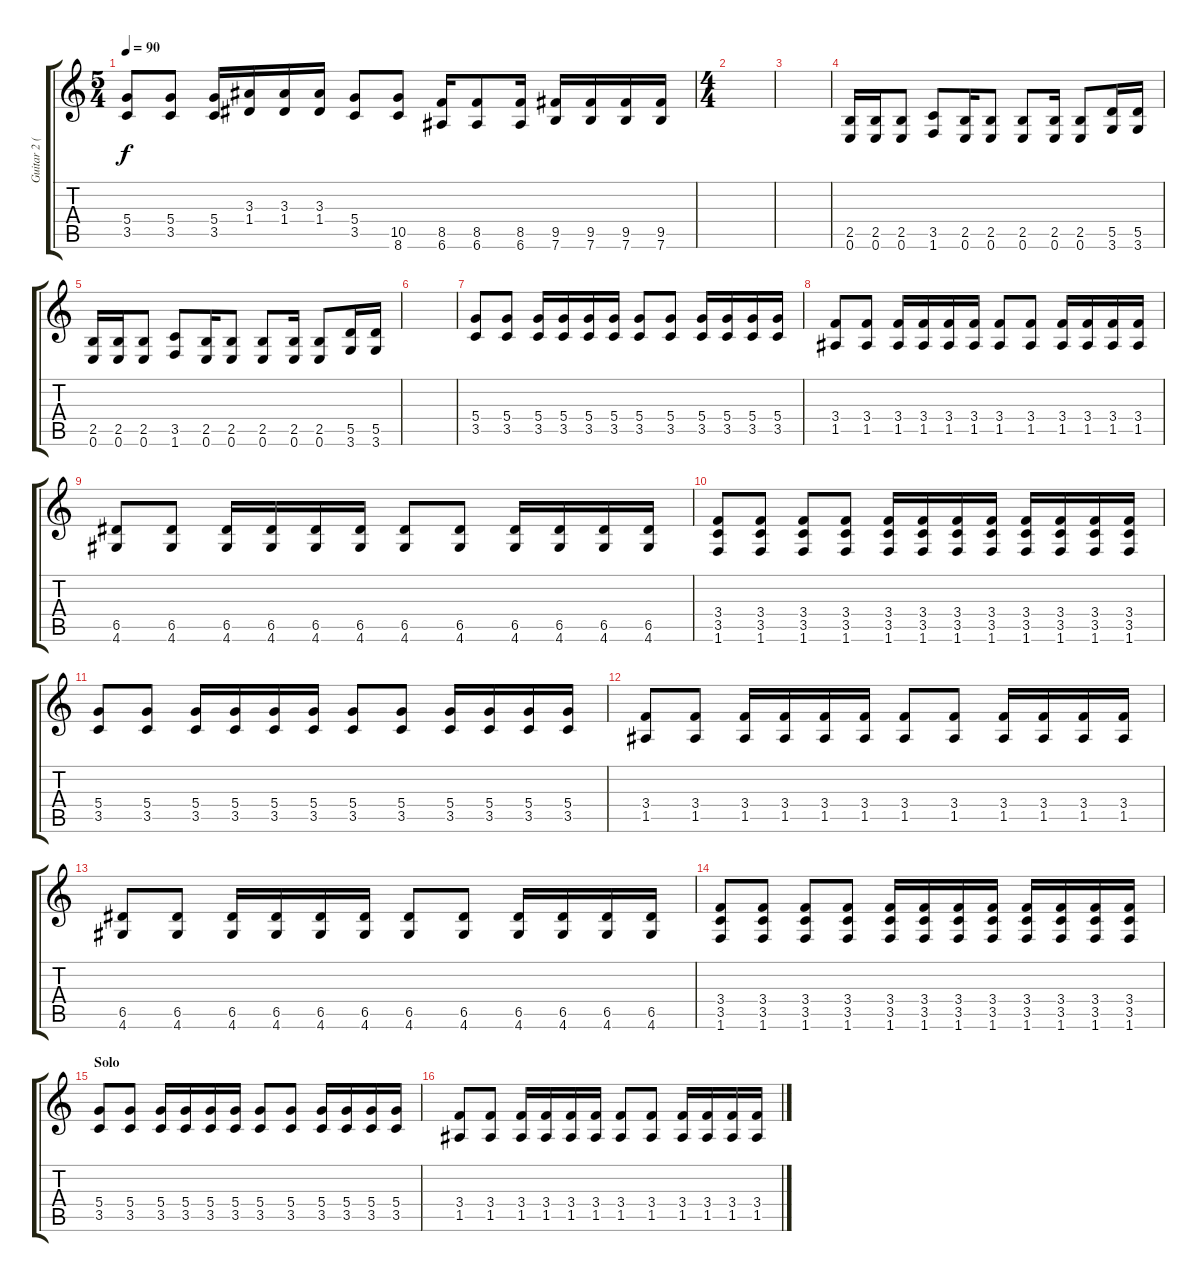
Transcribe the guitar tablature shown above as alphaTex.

\track ("Guitar 2 (Burnz)" "Guitar 2 (") {instrument distortionguitar}
\staff {score tabs}
\tuning (E4 B3 G3 D3 A2 E2) {hide}
\ts (5 4)
\tempo 90
\clef g2
\ks c
(5.4 3.5).8{dy f} (5.4 3.5).8 (5.4 3.5).16 (3.3 1.4).16 (3.3 1.4).16 (3.3 1.4).16 (5.4 3.5).8 (10.5 8.6).8 (8.5 6.6).16 (8.5 6.6).8 (8.5 6.6).16 (9.5 7.6).16 (9.5 7.6).16 (9.5 7.6).16 (9.5 7.6).16 |
\ts (4 4)
|
|
(2.5 0.6).16 (2.5 0.6).16 (2.5 0.6).8 (3.5 1.6).8 (2.5 0.6).16 (2.5 0.6).8 (2.5 0.6).8 (2.5 0.6).16 (2.5 0.6).8 (5.5 3.6).16 (5.5 3.6).16 |
(2.5 0.6).16 (2.5 0.6).16 (2.5 0.6).8 (3.5 1.6).8 (2.5 0.6).16 (2.5 0.6).8 (2.5 0.6).8 (2.5 0.6).16 (2.5 0.6).8 (5.5 3.6).16 (5.5 3.6).16 |
|
(5.4 3.5).8{volume 11} (5.4 3.5).8 (5.4 3.5).16 (5.4 3.5).16 (5.4 3.5).16 (5.4 3.5).16 (5.4 3.5).8 (5.4 3.5).8 (5.4 3.5).16 (5.4 3.5).16 (5.4 3.5).16 (5.4 3.5).16 |
(3.4 1.5).8 (3.4 1.5).8 (3.4 1.5).16 (3.4 1.5).16 (3.4 1.5).16 (3.4 1.5).16 (3.4 1.5).8 (3.4 1.5).8 (3.4 1.5).16 (3.4 1.5).16 (3.4 1.5).16 (3.4 1.5).16 |
(6.5 4.6).8 (6.5 4.6).8 (6.5 4.6).16 (6.5 4.6).16 (6.5 4.6).16 (6.5 4.6).16 (6.5 4.6).8 (6.5 4.6).8 (6.5 4.6).16 (6.5 4.6).16 (6.5 4.6).16 (6.5 4.6).16 |
(3.4 3.5 1.6).8 (3.4 3.5 1.6).8 (3.4 3.5 1.6).8 (3.4 3.5 1.6).8 (3.4 3.5 1.6).16 (3.4 3.5 1.6).16 (3.4 3.5 1.6).16 (3.4 3.5 1.6).16 (3.4 3.5 1.6).16 (3.4 3.5 1.6).16 (3.4 3.5 1.6).16 (3.4 3.5 1.6).16 |
(5.4 3.5).8{volume 11} (5.4 3.5).8 (5.4 3.5).16 (5.4 3.5).16 (5.4 3.5).16 (5.4 3.5).16 (5.4 3.5).8 (5.4 3.5).8 (5.4 3.5).16 (5.4 3.5).16 (5.4 3.5).16 (5.4 3.5).16 |
(3.4 1.5).8 (3.4 1.5).8 (3.4 1.5).16 (3.4 1.5).16 (3.4 1.5).16 (3.4 1.5).16 (3.4 1.5).8 (3.4 1.5).8 (3.4 1.5).16 (3.4 1.5).16 (3.4 1.5).16 (3.4 1.5).16 |
(6.5 4.6).8 (6.5 4.6).8 (6.5 4.6).16 (6.5 4.6).16 (6.5 4.6).16 (6.5 4.6).16 (6.5 4.6).8 (6.5 4.6).8 (6.5 4.6).16 (6.5 4.6).16 (6.5 4.6).16 (6.5 4.6).16 |
(3.4 3.5 1.6).8 (3.4 3.5 1.6).8 (3.4 3.5 1.6).8 (3.4 3.5 1.6).8 (3.4 3.5 1.6).16 (3.4 3.5 1.6).16 (3.4 3.5 1.6).16 (3.4 3.5 1.6).16 (3.4 3.5 1.6).16 (3.4 3.5 1.6).16 (3.4 3.5 1.6).16 (3.4 3.5 1.6).16 |
\section ("" "Solo")
(5.4 3.5).8{volume 8} (5.4 3.5).8 (5.4 3.5).16 (5.4 3.5).16 (5.4 3.5).16 (5.4 3.5).16 (5.4 3.5).8 (5.4 3.5).8 (5.4 3.5).16 (5.4 3.5).16 (5.4 3.5).16 (5.4 3.5).16 |
(3.4 1.5).8 (3.4 1.5).8 (3.4 1.5).16 (3.4 1.5).16 (3.4 1.5).16 (3.4 1.5).16 (3.4 1.5).8 (3.4 1.5).8 (3.4 1.5).16 (3.4 1.5).16 (3.4 1.5).16 (3.4 1.5).16
